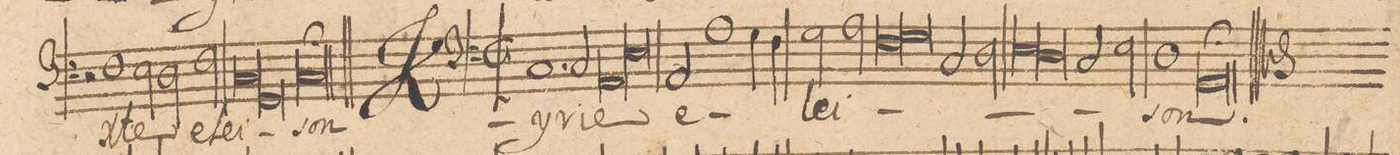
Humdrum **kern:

**kern	**text
*I"BASSVS.	*
*clefF4	*
*k[]	*
*met(c|)	*
*M2/1	*
2r	.
1F\	x-
=16-	=16-
2E\	-te
2D\	.
2F\	e-
=17-	=17-
*lig	*
1C/	-lei-
1GG/	.
*Xlig	*
=18-	=18-
0C/;	-son
=19||	=19||
*M2/1	*
*met(c|)	*
1.C/	Ky-
2C/	-ri-
=20-	=20-
*lig	*
1AA/	-e
1E\	.
*Xlig	*
=21-	=21-
2AA/	e-
1A\	.
4G\	.
4F\	.
=22-	=22-
2G\	-lei-
2A\	.
*lig	*
1F\	.
=23-	=23-
1G\	.
*Xlig	*
2C/	.
2D\	.
=24-	=24-
*lig	*
1E\	.
1D\	.
*Xlig	*
=25-	=25-
2C/	.
2E\	.
1D\	.
=26-	=26-
0GG/;	-son.
==	==
*-	*-
